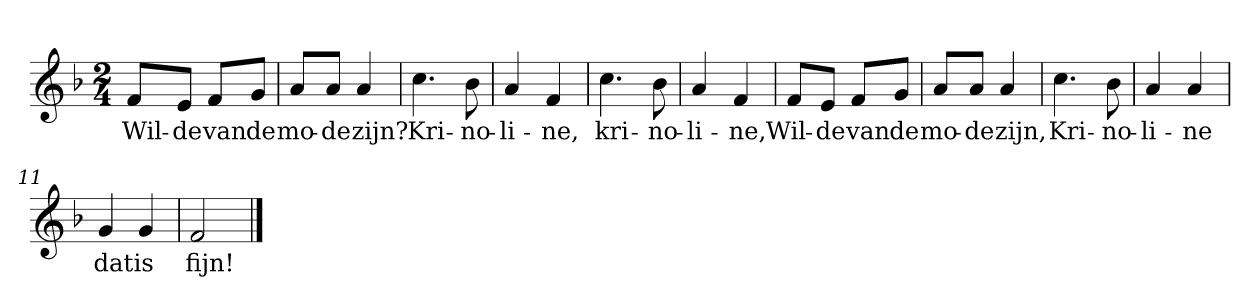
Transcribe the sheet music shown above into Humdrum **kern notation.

**kern	**text
*part1	*part1
*staff1	*staff1
*clefG2	*
*k[b-]	*
*F:	*
*M2/4	*
*MM120	*
=1	=1
8f/L	Wil-
8e/J	-de
8f/L	van
8g/J	de
=2	=2
8a/L	mo-
8a/J	-de
4a	zijn?
=3	=3
4.cc	Kri-
8b-	-no-
=4	=4
4a	-li-
4f	-ne,
=5	=5
4.cc	kri-
8b-	-no-
=6	=6
4a	-li-
4f	-ne,
=7	=7
8f/L	Wil-
8e/J	-de
8f/L	van
8g/J	de
=8	=8
8a/L	mo-
8a/J	-de
4a	zijn,
=9	=9
4.cc	Kri-
8b-	-no-
=10	=10
4a	-li-
4a	-ne
=11	=11
4g	dat
4g	is
=12	=12
2f	fijn!
==	==
*-	*-
